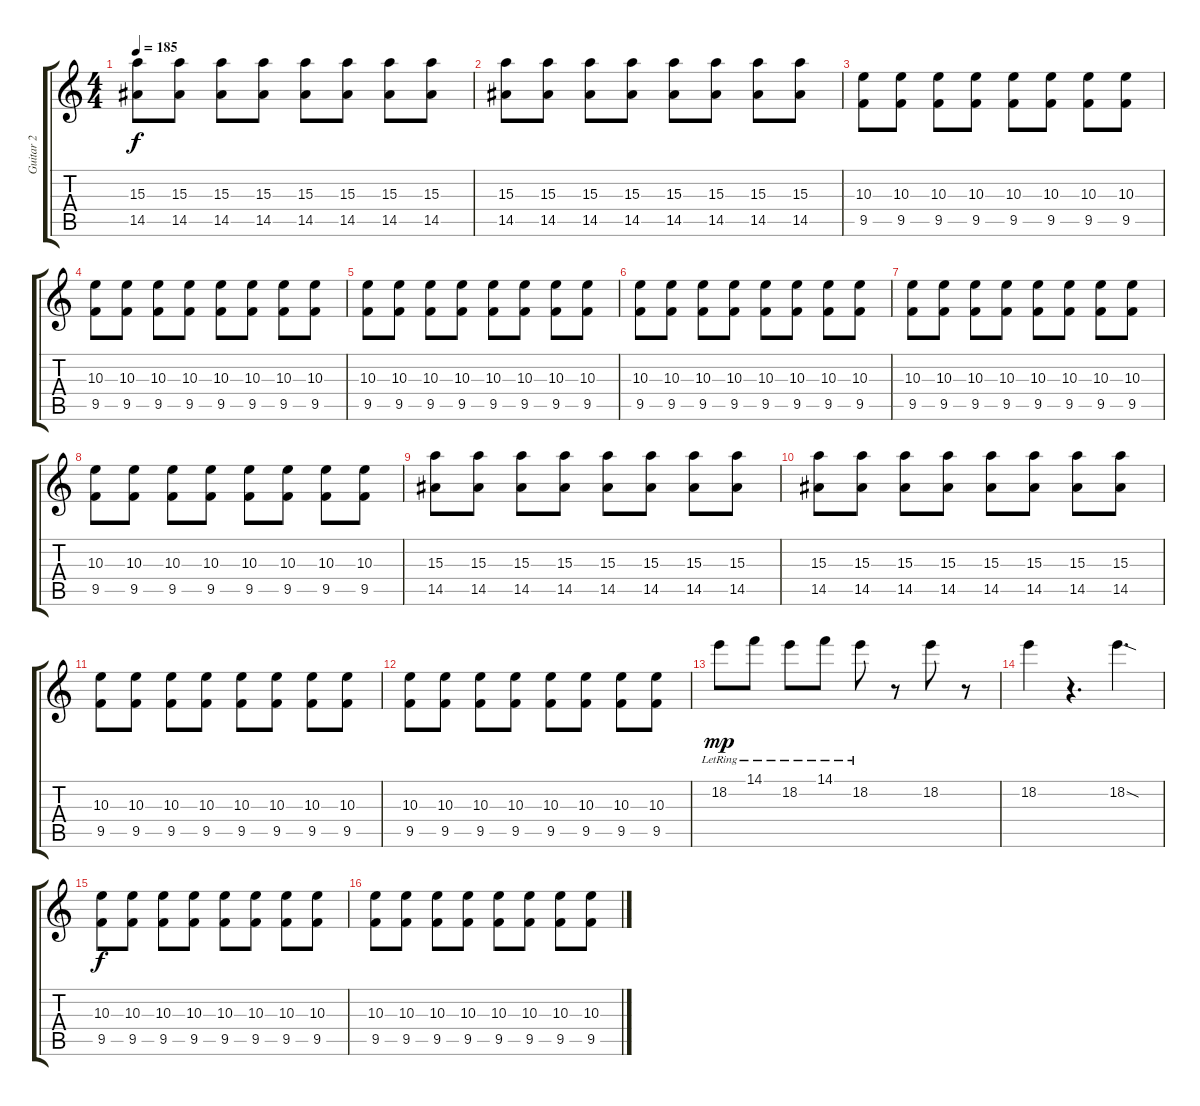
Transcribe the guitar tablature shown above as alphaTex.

\track ("Guitar 2" "Guitar 2") {instrument distortionguitar}
\staff {score tabs}
\tuning (Eb4 Bb3 Gb3 Db3 Ab2 Db2) {hide}
\ts (4 4)
\tempo 185
\clef g2
\ks c
(15.3 14.5).8{dy f} (15.3 14.5).8 (15.3 14.5).8 (15.3 14.5).8 (15.3 14.5).8 (15.3 14.5).8 (15.3 14.5).8 (15.3 14.5).8 |
(15.3 14.5).8 (15.3 14.5).8 (15.3 14.5).8 (15.3 14.5).8 (15.3 14.5).8 (15.3 14.5).8 (15.3 14.5).8 (15.3 14.5).8 |
(10.3 9.5).8 (10.3 9.5).8 (10.3 9.5).8 (10.3 9.5).8 (10.3 9.5).8 (10.3 9.5).8 (10.3 9.5).8 (10.3 9.5).8 |
(10.3 9.5).8 (10.3 9.5).8 (10.3 9.5).8 (10.3 9.5).8 (10.3 9.5).8 (10.3 9.5).8 (10.3 9.5).8 (10.3 9.5).8 |
(10.3 9.5).8 (10.3 9.5).8 (10.3 9.5).8 (10.3 9.5).8 (10.3 9.5).8 (10.3 9.5).8 (10.3 9.5).8 (10.3 9.5).8 |
(10.3 9.5).8 (10.3 9.5).8 (10.3 9.5).8 (10.3 9.5).8 (10.3 9.5).8 (10.3 9.5).8 (10.3 9.5).8 (10.3 9.5).8 |
(10.3 9.5).8 (10.3 9.5).8 (10.3 9.5).8 (10.3 9.5).8 (10.3 9.5).8 (10.3 9.5).8 (10.3 9.5).8 (10.3 9.5).8 |
(10.3 9.5).8 (10.3 9.5).8 (10.3 9.5).8 (10.3 9.5).8 (10.3 9.5).8 (10.3 9.5).8 (10.3 9.5).8 (10.3 9.5).8 |
(15.3 14.5).8 (15.3 14.5).8 (15.3 14.5).8 (15.3 14.5).8 (15.3 14.5).8 (15.3 14.5).8 (15.3 14.5).8 (15.3 14.5).8 |
(15.3 14.5).8 (15.3 14.5).8 (15.3 14.5).8 (15.3 14.5).8 (15.3 14.5).8 (15.3 14.5).8 (15.3 14.5).8 (15.3 14.5).8 |
(10.3 9.5).8 (10.3 9.5).8 (10.3 9.5).8 (10.3 9.5).8 (10.3 9.5).8 (10.3 9.5).8 (10.3 9.5).8 (10.3 9.5).8 |
(10.3 9.5).8 (10.3 9.5).8 (10.3 9.5).8 (10.3 9.5).8 (10.3 9.5).8 (10.3 9.5).8 (10.3 9.5).8 (10.3 9.5).8 |
18.2{lr}.8{dy mp volume 10} 14.1{lr}.8 18.2{lr}.8 14.1{lr}.8 18.2{lr}.8 r.8 18.2.8 r.8 |
18.2.4 r.4{d} 18.2{sod}.4{d} |
(10.3 9.5).8{dy f volume 16} (10.3 9.5).8 (10.3 9.5).8 (10.3 9.5).8 (10.3 9.5).8 (10.3 9.5).8 (10.3 9.5).8 (10.3 9.5).8 |
(10.3 9.5).8 (10.3 9.5).8 (10.3 9.5).8 (10.3 9.5).8 (10.3 9.5).8 (10.3 9.5).8 (10.3 9.5).8 (10.3 9.5).8
